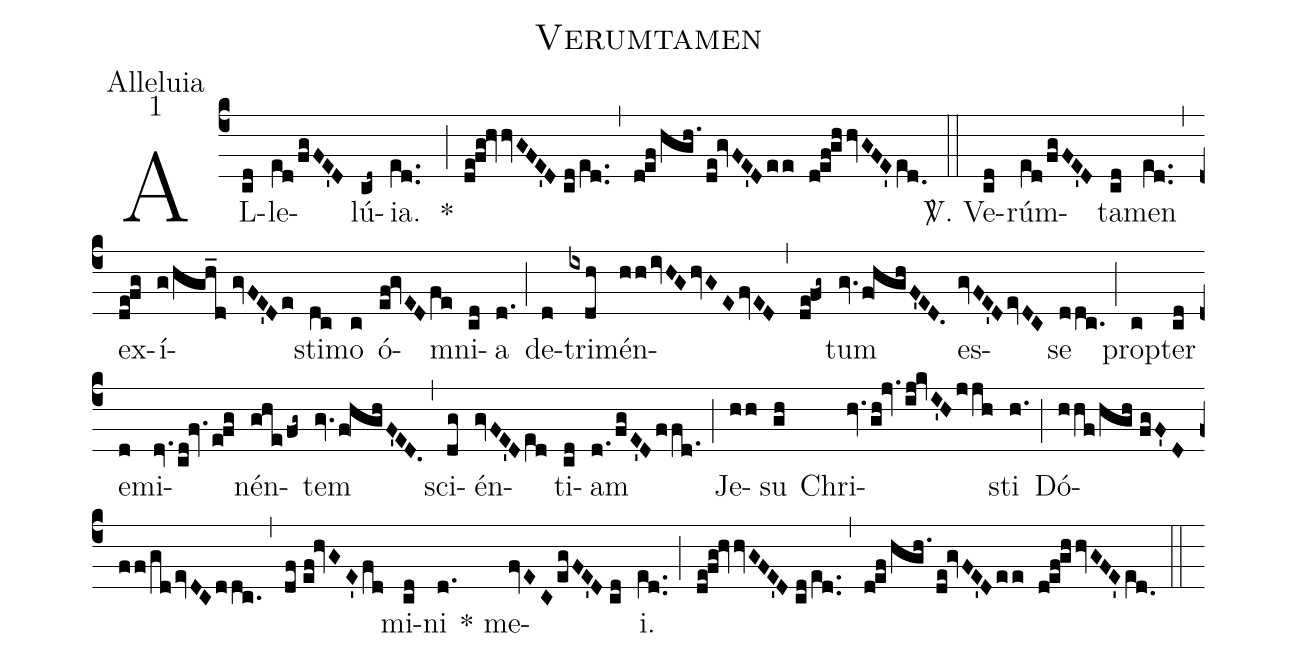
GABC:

name:Verumtamen;
office-part:Alleluia;
mode:1;
%%
(c4) AL(cd)le(e[ll:1]d/fgFE'D)lú(cd~){ia}.(e[ll:1]d..) <clear>*(;) (de!fg!hvvGFE'D//cd/e[ll:1]d..) (,) (defhgh./de!gvFE'Dee def!gh/!hvGFE'/!e[ll:1]d.0) (::) <sp>V/</sp>. Ve(cd)rúm(e[ll:1]d/fgFE'D)ta(cd)men(e[ll:1]d..) (,) ex(de!fg)í(g/hgh_d//gvFE'De)sti(dc)mo(c) ó(ef!gvEDfe)mni(cd)a(d.) (;) de(d)tri(ixdh)mén(hhivHGhvGEfvED)(,)(de!fg~)tum(gv.f!hghF'ED.) es(gvFE'DevDC)se(ddc.) (;) pro(c)pter(cd) e(d)mi(dv.cd!fv.efg)nén(ghe/fg~)tem(gv.f!hghF'ED.) (,) sci(dg)én(gvFE'De[ll:1]d)ti(cd)am(d./fgE'Dffd.) (;) Je(hh)su(gh) Chri(hv.gh!jv.ij!kvI'Hjjh)sti(h.) (;) Dó(hhf/hgh//fgF'Dff/gdevDCddc.)(,)(df//ef!hvGE'fd)mi(cd)ni(d.) * me(fvECegFE'D//cd)i.(e[ll:1]d..) (;) (de!fg!hvvGFE'D//cd/e[ll:1]d..) (,) (defhgh./de!gvFE'Dee def!ghhvGFE'e[ll:1]d.0) (::)
